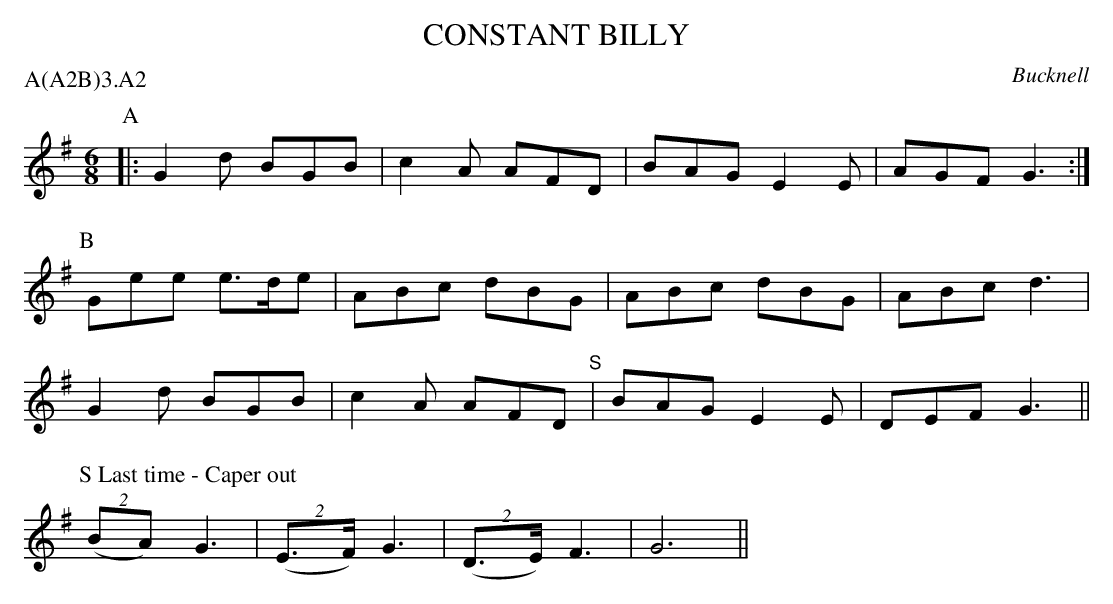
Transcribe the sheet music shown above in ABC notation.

X:1
T: CONSTANT BILLY
O: Bucknell
P: A(A2B)3.A2
M: 6/8
L: 1/8
K: G
P: A
|:G2d BGB | c2A AFD | BAG E2E | AGF G3 :|
P: B
  Gee e>de | ABc dBG | ABc dBG | ABc d3 |
  G2d BGB | c2A AFD "S"|BAG E2E | DEF G3 ||
P: S Last time - Caper out
  ((2BA) G3 | ((2E>F) G3 | ((2D>E) F3 | G6 ||
